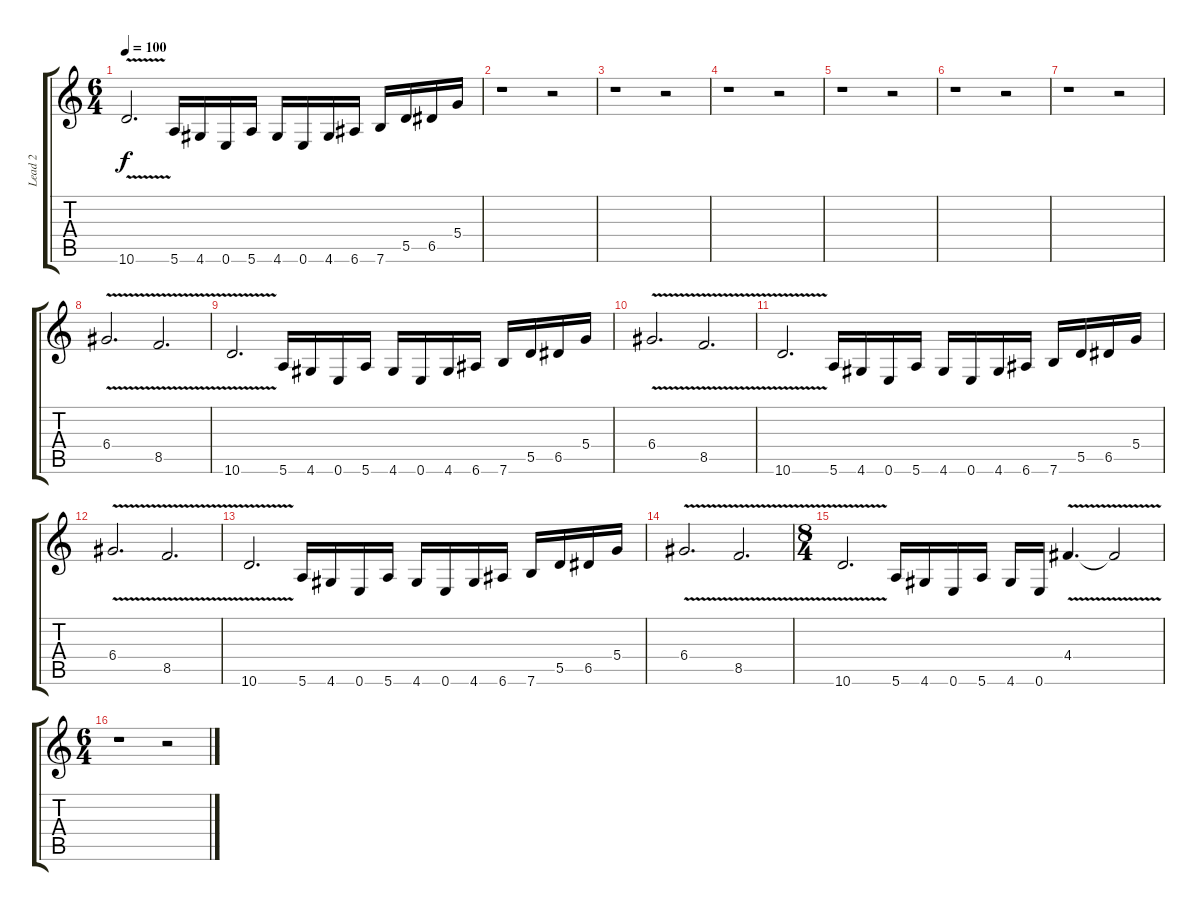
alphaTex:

\track ("Lead 2" "Lead 2") {instrument distortionguitar}
\staff {score tabs}
\tuning (E4 B3 G3 D3 A2 E2) {hide}
\ts (6 4)
\tempo 100
\clef g2
\ks c
10.6{v}.2{d dy f} 5.6.16 4.6.16 0.6.16 5.6.16 4.6.16 0.6.16 4.6.16 6.6.16 7.6.16 5.5.16 6.5.16 5.4.16 |
r.1 r.2 |
r.1 r.2 |
r.1 r.2 |
r.1 r.2 |
r.1 r.2 |
r.1 r.2 |
6.4{v}.2{d} 8.5{v}.2{d} |
10.6{v}.2{d} 5.6.16 4.6.16 0.6.16 5.6.16 4.6.16 0.6.16 4.6.16 6.6.16 7.6.16 5.5.16 6.5.16 5.4.16 |
6.4{v}.2{d} 8.5{v}.2{d} |
10.6{v}.2{d} 5.6.16 4.6.16 0.6.16 5.6.16 4.6.16 0.6.16 4.6.16 6.6.16 7.6.16 5.5.16 6.5.16 5.4.16 |
6.4{v}.2{d} 8.5{v}.2{d} |
10.6{v}.2{d} 5.6.16 4.6.16 0.6.16 5.6.16 4.6.16 0.6.16 4.6.16 6.6.16 7.6.16 5.5.16 6.5.16 5.4.16 |
6.4{v}.2{d} 8.5{v}.2{d} |
\ts (8 4)
10.6{v}.2{d} 5.6.16 4.6.16 0.6.16 5.6.16 4.6.16 0.6.16 4.4{v}.4{d} 4.4{t}.2 |
\ts (6 4)
r.1 r.2
